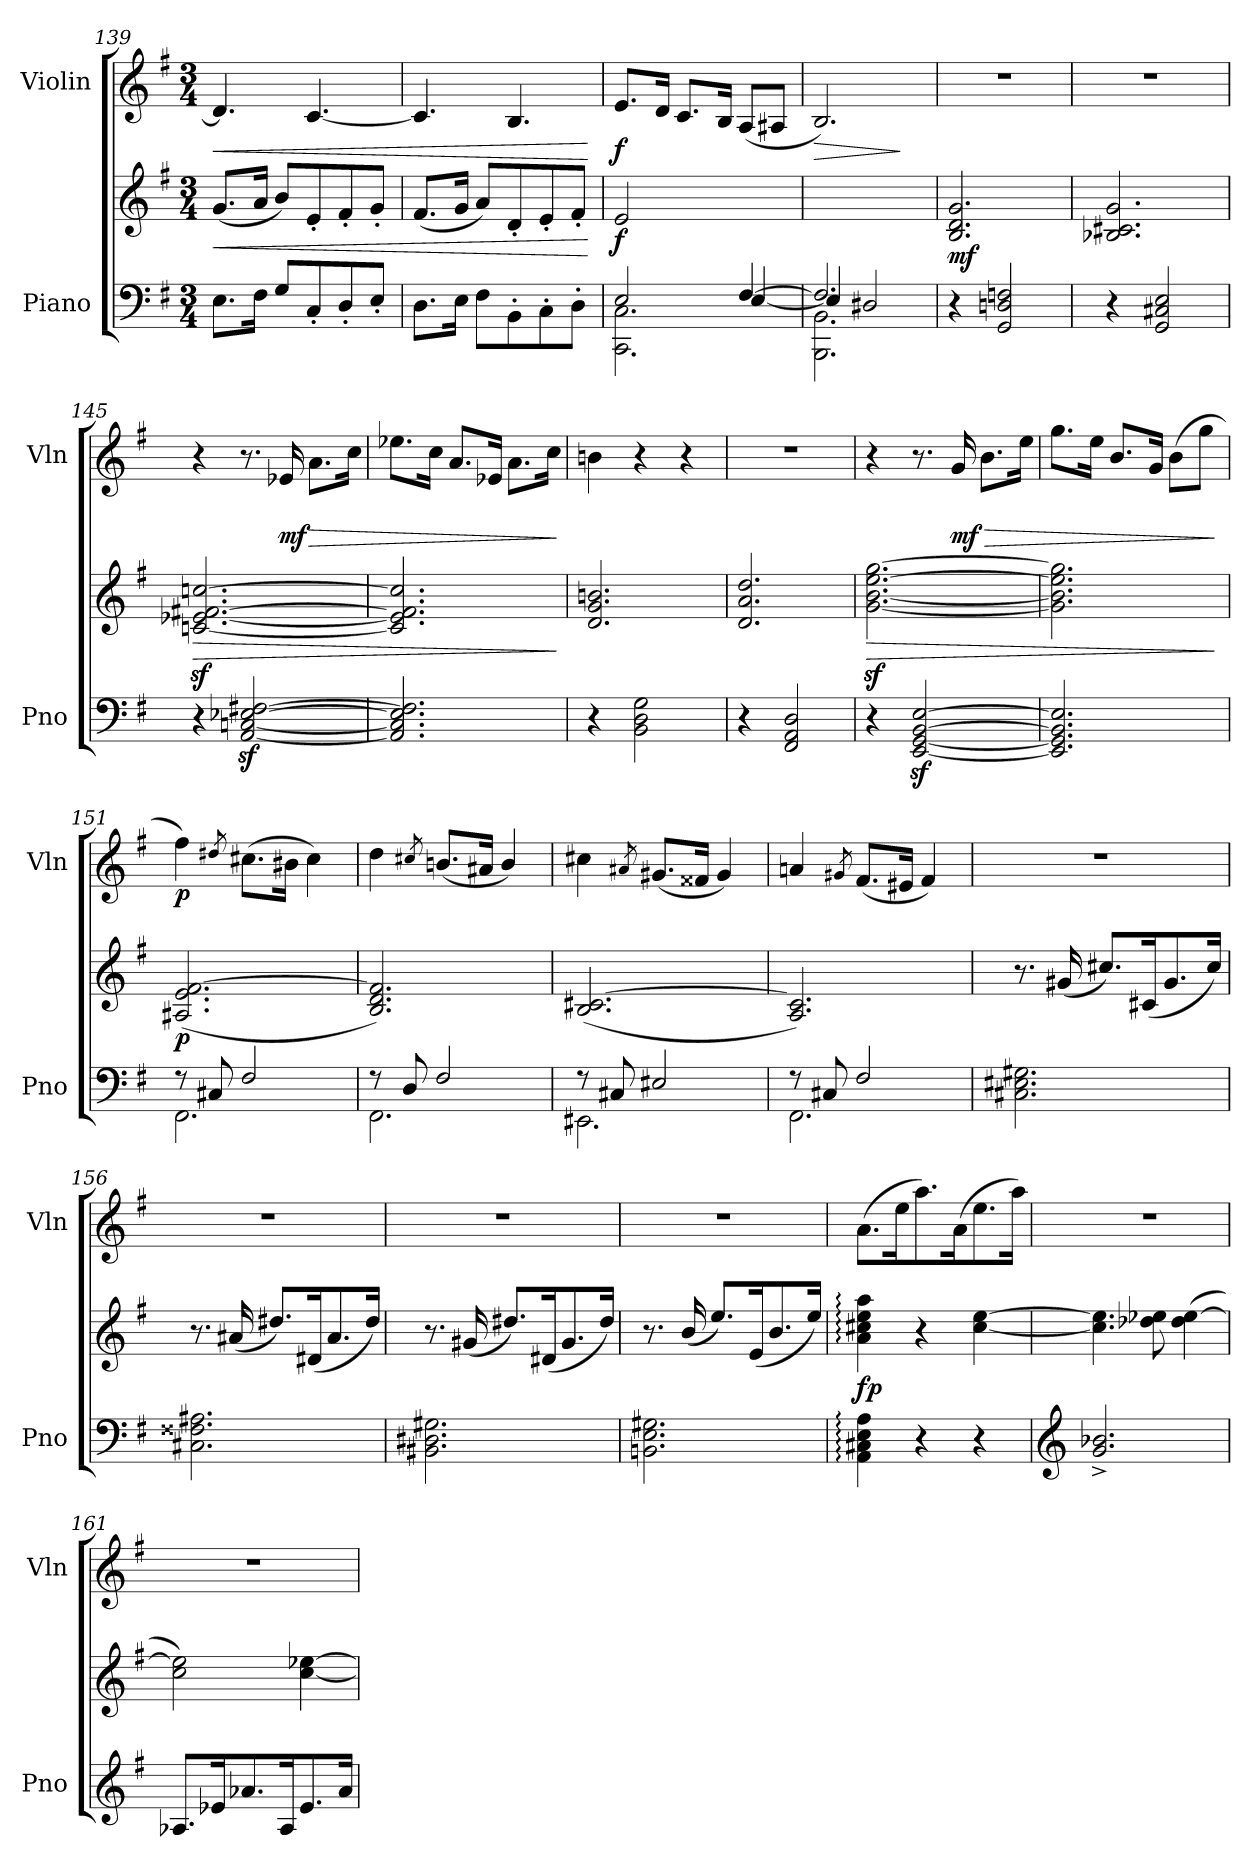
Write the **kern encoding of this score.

**kern	**kern	**dynam	**kern	**dynam
*part2	*part2	*part2	*part1	*part1
*staff3	*staff2	*staff2/3	*staff1	*staff1
*I"Piano	*	*	*I"Violin	*
*I'Pno	*	*	*I'Vln	*
*clefF4	*clefG2	*	*clefG2	*
*k[f#]	*k[f#]	*	*k[f#]	*
*M3/4	*M3/4	*	*M3/4	*
=139	=139	=139	=139	=139
!	!	!LO:HP:b	!	!LO:HP:b
8.E\L	(<8.g/L	<	4.d/]	<
16F#\Jk	16a/Jk	.	.	.
8G/L	8b/L)	.	.	.
8C'/	8e'/	.	[4.c/	.
8D'/	8f#'/	.	.	.
8E'/J	8g'/J	.	.	.
=140	=140	=140	=140	=140
8.D\L	(<8.f#/L	.	4.c/]	.
16E\Jk	16g/Jk	.	.	.
8F#\L	8a/L)	.	.	.
8BB'\	8d'/	.	4.B/	.
8C'\	8e'/	.	.	.
8D'\J	8f#'/J	.	.	.
.	.	[	.	[
=141	=141	=141	=141	=141
*^	*	*	*	*
*	*^	*	*	*	*
!	!	!	!	!LO:DY:b	!	!LO:DY:b
2ryy	2E/	2.CC\ 2.C\	2e/	f	8.e/L	f
.	.	.	.	.	16d/Jk	.
.	.	.	.	.	8.c/L	.
.	.	.	.	.	16B/Jk	.
[4F#/	[4E/	.	4ryy	.	(<8A/L	.
.	.	.	.	.	8A#X/J	.
!!LO:PB:g=z
=142	=142	=142	=142	=142	=142	=142
!	!	!	!	!	!	!LO:HP:b
2.F#/]	4E/]	2.BBB\ 2.BB\	2.ryy	.	2.B/)	>
.	2D#X/	.	.	.	.	.
*v	*v	*v	*	*	*	*
.	.	.	.	]
=143	=143	=143	=143	=143
!	!	!LO:DY:b	!	!
4r	2.B/ 2.d/ 2.g/	mf	2.r	.
2GG/ 2Dn/ 2Fn/	.	.	.	.
=144	=144	=144	=144	=144
4r	2.B-X/ 2.c#X/ 2.g/	.	2.r	.
2GG/ 2C#X/ 2E/	.	.	.	.
=145	=145	=145	=145	=145
!	!	!LO:HP:b	!	!
4r	[2.cn/z< [2.e-X/z< [2.f#X/z< [2.ccn/z<	>	4r	.
[2AA/z< [2Cn/z< [2E-X/z< [2F#X/z<	.	.	8.r	.
!	!	!	!	!LO:DY:b
.	.	.	16e-X/	mf
!	!	!	!	!LO:HP:b
.	.	.	8.a\L	>
.	.	.	16cc\Jk	.
=146	=146	=146	=146	=146
2.AA/] 2.C/] 2.E-/] 2.F#/]	2.c/] 2.e-/] 2.f#/] 2.cc/]	.	8.ee-X\L	.
.	.	.	16cc\Jk	.
.	.	.	8.a/L	.
.	.	.	16e-X/Jk	.
.	.	.	8.a\L	.
.	.	.	16cc\Jk	.
.	.	]	.	]
=147	=147	=147	=147	=147
4r	2.d/ 2.g/ 2.bn/	.	4bn\	.
2BB\ 2D\ 2G\	.	.	4r	.
.	.	.	4r	.
=148	=148	=148	=148	=148
4r	2.d/ 2.a/ 2.dd/	.	2.r	.
2FF#/ 2AA/ 2D/	.	.	.	.
=149	=149	=149	=149	=149
!	!	!LO:HP:b	!	!
4r	[2.g\z< [2.b\z< [2.ee\z< [2.gg\z<	>	4r	.
[2EE/z< [2GG/z< [2BB/z< [2E/z<	.	.	8.r	.
!	!	!	!	!LO:HP:b
!	!	!	!	!LO:DY:n=1:b
.	.	.	16g/	> mf
.	.	.	8.b\L	.
.	.	.	16ee\Jk	.
=150	=150	=150	=150	=150
2.EE/] 2.GG/] 2.BB/] 2.E/]	2.g\] 2.b\] 2.ee\] 2.gg\]	.	8.gg\L	.
.	.	.	16ee\Jk	.
.	.	.	8.b/L	.
.	.	.	16g/Jk	.
.	.	.	(>8b\L	.
.	.	.	8gg\J	.
.	.	]	.	]
!!LO:LB:g=z
=151	=151	=151	=151	=151
*^	*	*	*	*
!	!	!	!LO:DY:b	!	!LO:DY:b
8r	2.FF#\	(<2.A#X/ 2.e/ [2.f#/	p	4ff#\)	p
8C#X/	.	.	.	.	.
.	.	.	.	8qdd#X/	.
2F#/	.	.	.	(>8.cc#X\L	.
.	.	.	.	16b#X\Jk	.
.	.	.	.	4cc#\)	.
=152	=152	=152	=152	=152	=152
8r	2.FF#\	2.B/ 2.d/ 2.f#/])	.	4dd\	.
8D/	.	.	.	.	.
.	.	.	.	8qcc#X/	.
2F#/	.	.	.	(<8.bn/L	.
.	.	.	.	16a#X/Jk	.
.	.	.	.	4b/)	.
=153	=153	=153	=153	=153	=153
8r	2.EE#X\	(<2.B/ [2.c#X/	.	4cc#X\	.
8C#X/	.	.	.	.	.
.	.	.	.	8qa#X/	.
2E#X/	.	.	.	(<8.g#X/L	.
.	.	.	.	16f##X/Jk	.
.	.	.	.	4g#/)	.
=154	=154	=154	=154	=154	=154
8r	2.FF#\	2.A/ 2.c#/])	.	4an/	.
8C#X/	.	.	.	.	.
.	.	.	.	8qg#X/	.
2F#/	.	.	.	(<8.f#/L	.
.	.	.	.	16e#X/Jk	.
.	.	.	.	4f#/)	.
*v	*v	*	*	*	*
=155	=155	=155	=155	=155
2.C#X\ 2.E#X\ 2.G#X\	8.r	.	2.r	.
.	(<16g#X/	.	.	.
.	8.cc#X/L)	.	.	.
.	(<16c#X/K	.	.	.
.	8.g#/	.	.	.
.	16cc#/Jk)	.	.	.
!!LO:LB:g=z
=156	=156	=156	=156	=156
2.C#X\ 2.F##X\ 2.A#X\	8.r	.	2.r	.
.	(<16a#X/	.	.	.
.	8.dd#X/L)	.	.	.
.	(<16d#X/K	.	.	.
.	8.a#/	.	.	.
.	16dd#/Jk)	.	.	.
=157	=157	=157	=157	=157
2.BB#X\ 2.D#X\ 2.G#X\	8.r	.	2.r	.
.	(<16g#X/	.	.	.
.	8.dd#X/L)	.	.	.
.	(<16d#X/K	.	.	.
.	8.g#/	.	.	.
.	16dd#/Jk)	.	.	.
=158	=158	=158	=158	=158
2.BBn\ 2.E\ 2.G#X\	8.r	.	2.r	.
.	(<16b/	.	.	.
.	8.ee/L)	.	.	.
.	(<16e/K	.	.	.
.	8.b/	.	.	.
.	16ee/Jk)	.	.	.
=159	=159	=159	=159	=159
!	!	!LO:DY:b	!	!
4AA\: 4C#X\: 4E\: 4A\:	4a\: 4cc#X\: 4ee\: 4aa\:	fp	(>8.a\L	.
.	.	.	16ee\K	.
4r	4r	.	8.aa\)	.
.	.	.	(>16a\K	.
4r	[4cc#\ [4ee\	.	8.ee\	.
.	.	.	16aa\Jk)	.
=160	=160	=160	=160	=160
*clefG2	*	*	*	*
2.g/^ 2.b-X/^	4.cc#\] 4.ee\]	.	2.r	.
.	8dd-X\ 8ee-X\	.	.	.
.	(<4dd-\ [4ee-\	.	.	.
!!LO:LB:g=z
=161	=161	=161	=161	=161
8.A-X/L	2cc\ 2ee-\])	.	2.r	.
16e-X/K	.	.	.	.
8.a-X/	.	.	.	.
16A-/K	.	.	.	.
8.e-/	[4cc\ [4ee-X\	.	.	.
16a-/Jk	.	.	.	.
=	=	=	=	=
*-	*-	*-	*-	*-
